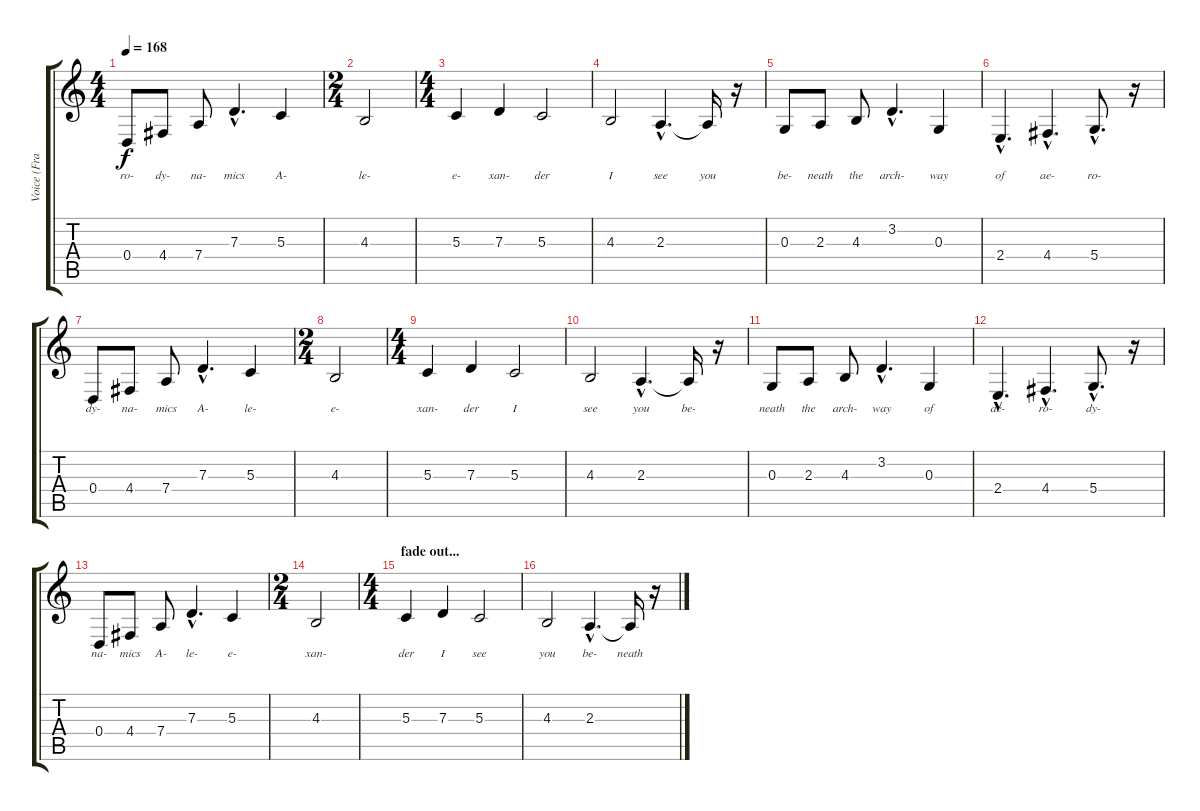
\track ("Voice (Frank Black)" "Voice (Fra") {instrument clarinet}
\staff {score tabs}
\tuning (E4 B3 G3 D3 A2 E2) {hide}
\ts (4 4)
\tempo 168
\clef g2
\ks c
0.4.8{lyrics (0 "ro-") lyrics (1 "") lyrics (2 "") lyrics (3 "") lyrics (4 "") dy f} 4.4.8{lyrics (0 "dy-") lyrics (1 "") lyrics (2 "") lyrics (3 "") lyrics (4 "")} 7.4.8{lyrics (0 "na-") lyrics (1 "") lyrics (2 "") lyrics (3 "") lyrics (4 "")} 7.3{hac}.4{d lyrics (0 "mics") lyrics (1 "") lyrics (2 "") lyrics (3 "") lyrics (4 "")} 5.3.4{lyrics (0 "A-") lyrics (1 "") lyrics (2 "") lyrics (3 "") lyrics (4 "")} |
\ts (2 4)
4.3.2{lyrics (0 "le-") lyrics (1 "") lyrics (2 "") lyrics (3 "") lyrics (4 "")} |
\ts (4 4)
5.3.4{lyrics (0 "e-") lyrics (1 "") lyrics (2 "") lyrics (3 "") lyrics (4 "")} 7.3.4{lyrics (0 "xan-") lyrics (1 "") lyrics (2 "") lyrics (3 "") lyrics (4 "")} 5.3.2{lyrics (0 "der") lyrics (1 "") lyrics (2 "") lyrics (3 "") lyrics (4 "")} |
4.3.2{lyrics (0 "I") lyrics (1 "") lyrics (2 "") lyrics (3 "") lyrics (4 "")} 2.3{hac}.4{d lyrics (0 "see") lyrics (1 "") lyrics (2 "") lyrics (3 "") lyrics (4 "")} 2.3{t}.16{lyrics (0 "you") lyrics (1 "") lyrics (2 "") lyrics (3 "") lyrics (4 "")} r.16 |
0.3.8{lyrics (0 "be-") lyrics (1 "") lyrics (2 "") lyrics (3 "") lyrics (4 "")} 2.3.8{lyrics (0 "neath") lyrics (1 "") lyrics (2 "") lyrics (3 "") lyrics (4 "")} 4.3.8{lyrics (0 "the") lyrics (1 "") lyrics (2 "") lyrics (3 "") lyrics (4 "")} 3.2{hac}.4{d lyrics (0 "arch-") lyrics (1 "") lyrics (2 "") lyrics (3 "") lyrics (4 "")} 0.3.4{lyrics (0 "way") lyrics (1 "") lyrics (2 "") lyrics (3 "") lyrics (4 "")} |
2.4{hac}.4{d lyrics (0 "of") lyrics (1 "") lyrics (2 "") lyrics (3 "") lyrics (4 "")} 4.4{hac}.4{d lyrics (0 "ae-") lyrics (1 "") lyrics (2 "") lyrics (3 "") lyrics (4 "")} 5.4{hac}.8{d lyrics (0 "ro-") lyrics (1 "") lyrics (2 "") lyrics (3 "") lyrics (4 "")} r.16 |
0.4.8{lyrics (0 "dy-") lyrics (1 "") lyrics (2 "") lyrics (3 "") lyrics (4 "")} 4.4.8{lyrics (0 "na-") lyrics (1 "") lyrics (2 "") lyrics (3 "") lyrics (4 "")} 7.4.8{lyrics (0 "mics") lyrics (1 "") lyrics (2 "") lyrics (3 "") lyrics (4 "")} 7.3{hac}.4{d lyrics (0 "A-") lyrics (1 "") lyrics (2 "") lyrics (3 "") lyrics (4 "")} 5.3.4{lyrics (0 "le-") lyrics (1 "") lyrics (2 "") lyrics (3 "") lyrics (4 "")} |
\ts (2 4)
4.3.2{lyrics (0 "e-") lyrics (1 "") lyrics (2 "") lyrics (3 "") lyrics (4 "")} |
\ts (4 4)
5.3.4{lyrics (0 "xan-") lyrics (1 "") lyrics (2 "") lyrics (3 "") lyrics (4 "")} 7.3.4{lyrics (0 "der") lyrics (1 "") lyrics (2 "") lyrics (3 "") lyrics (4 "")} 5.3.2{lyrics (0 "I") lyrics (1 "") lyrics (2 "") lyrics (3 "") lyrics (4 "")} |
4.3.2{lyrics (0 "see") lyrics (1 "") lyrics (2 "") lyrics (3 "") lyrics (4 "")} 2.3{hac}.4{d lyrics (0 "you") lyrics (1 "") lyrics (2 "") lyrics (3 "") lyrics (4 "")} 2.3{t}.16{lyrics (0 "be-") lyrics (1 "") lyrics (2 "") lyrics (3 "") lyrics (4 "")} r.16 |
0.3.8{lyrics (0 "neath") lyrics (1 "") lyrics (2 "") lyrics (3 "") lyrics (4 "")} 2.3.8{lyrics (0 "the") lyrics (1 "") lyrics (2 "") lyrics (3 "") lyrics (4 "")} 4.3.8{lyrics (0 "arch-") lyrics (1 "") lyrics (2 "") lyrics (3 "") lyrics (4 "")} 3.2{hac}.4{d lyrics (0 "way") lyrics (1 "") lyrics (2 "") lyrics (3 "") lyrics (4 "")} 0.3.4{lyrics (0 "of") lyrics (1 "") lyrics (2 "") lyrics (3 "") lyrics (4 "")} |
2.4{hac}.4{d lyrics (0 "ae-") lyrics (1 "") lyrics (2 "") lyrics (3 "") lyrics (4 "")} 4.4{hac}.4{d lyrics (0 "ro-") lyrics (1 "") lyrics (2 "") lyrics (3 "") lyrics (4 "")} 5.4{hac}.8{d lyrics (0 "dy-") lyrics (1 "") lyrics (2 "") lyrics (3 "") lyrics (4 "")} r.16 |
0.4.8{lyrics (0 "na-") lyrics (1 "") lyrics (2 "") lyrics (3 "") lyrics (4 "")} 4.4.8{lyrics (0 "mics") lyrics (1 "") lyrics (2 "") lyrics (3 "") lyrics (4 "")} 7.4.8{lyrics (0 "A-") lyrics (1 "") lyrics (2 "") lyrics (3 "") lyrics (4 "")} 7.3{hac}.4{d lyrics (0 "le-") lyrics (1 "") lyrics (2 "") lyrics (3 "") lyrics (4 "")} 5.3.4{lyrics (0 "e-") lyrics (1 "") lyrics (2 "") lyrics (3 "") lyrics (4 "")} |
\ts (2 4)
4.3.2{lyrics (0 "xan-") lyrics (1 "") lyrics (2 "") lyrics (3 "") lyrics (4 "")} |
\ts (4 4)
\section ("" "fade out...")
5.3.4{lyrics (0 "der") lyrics (1 "") lyrics (2 "") lyrics (3 "") lyrics (4 "")} 7.3.4{lyrics (0 "I") lyrics (1 "") lyrics (2 "") lyrics (3 "") lyrics (4 "")} 5.3.2{lyrics (0 "see") lyrics (1 "") lyrics (2 "") lyrics (3 "") lyrics (4 "")} |
4.3.2{lyrics (0 "you") lyrics (1 "") lyrics (2 "") lyrics (3 "") lyrics (4 "")} 2.3{hac}.4{d lyrics (0 "be-") lyrics (1 "") lyrics (2 "") lyrics (3 "") lyrics (4 "")} 2.3{t}.16{lyrics (0 "neath") lyrics (1 "") lyrics (2 "") lyrics (3 "") lyrics (4 "")} r.16
